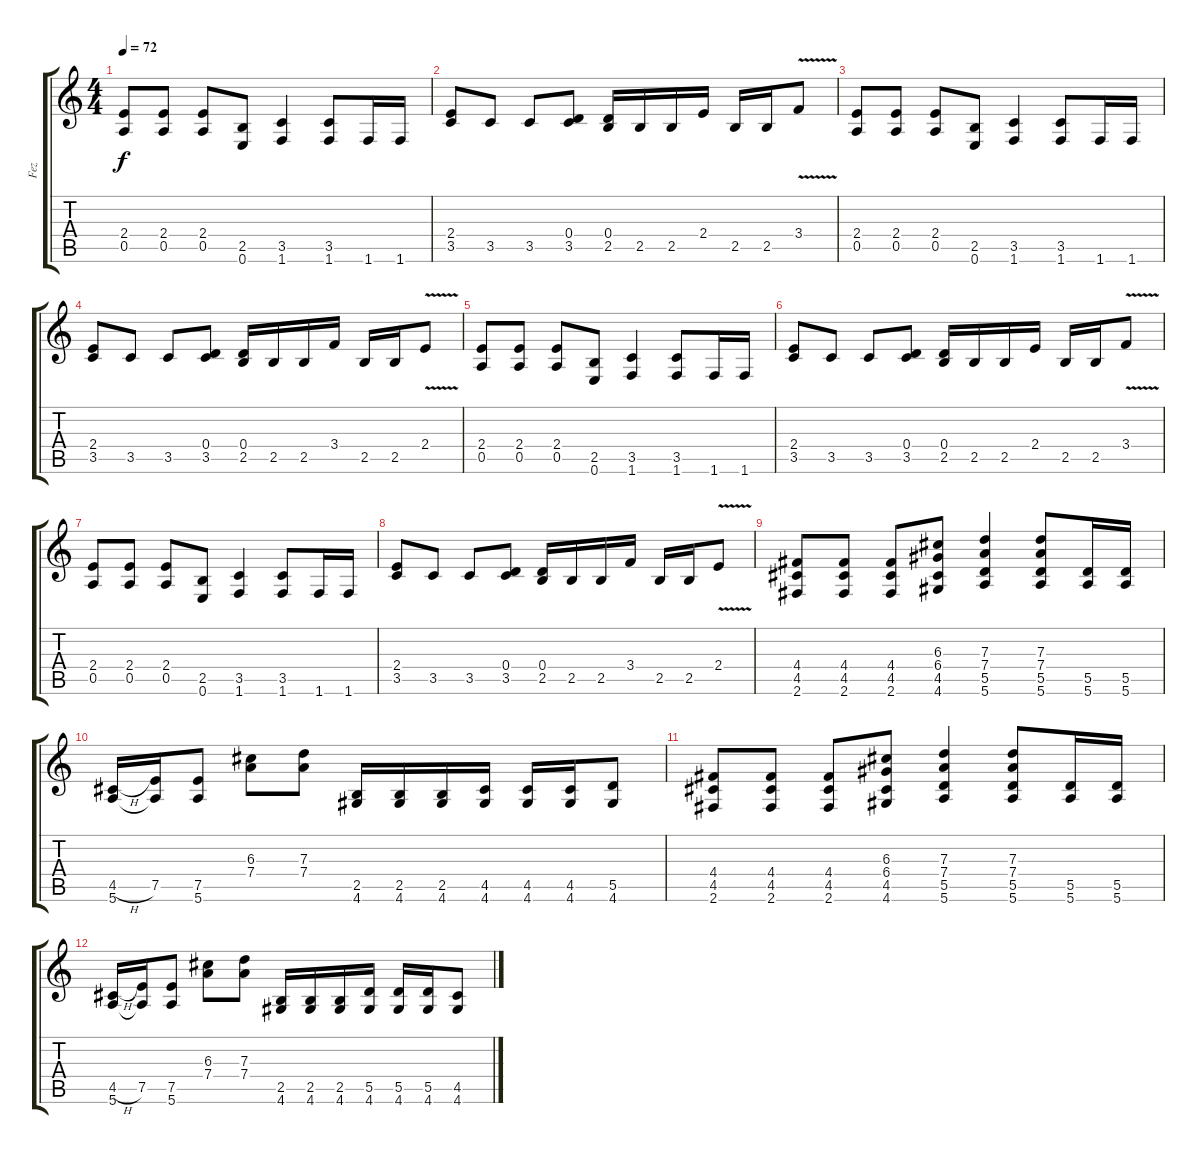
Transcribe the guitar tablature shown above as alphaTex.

\track ("Fez" "Fez") {instrument distortionguitar}
\staff {score tabs}
\tuning (E4 B3 G3 D3 A2 E2) {hide}
\ts (4 4)
\tempo 72
\clef g2
\ks c
(2.4 0.5).8{dy f} (2.4 0.5).8 (2.4 0.5).8 (2.5 0.6).8 (3.5 1.6).4 (3.5 1.6).8 1.6.16 1.6.16 |
(2.4 3.5).8 3.5.8 3.5.8 (0.4 3.5).8 (0.4 2.5).16 2.5.16 2.5.16 2.4.16 2.5.16 2.5.16 3.4{v}.8 |
(2.4 0.5).8 (2.4 0.5).8 (2.4 0.5).8 (2.5 0.6).8 (3.5 1.6).4 (3.5 1.6).8 1.6.16 1.6.16 |
(2.4 3.5).8 3.5.8 3.5.8 (0.4 3.5).8 (0.4 2.5).16 2.5.16 2.5.16 3.4.16 2.5.16 2.5.16 2.4{v}.8 |
(2.4 0.5).8 (2.4 0.5).8 (2.4 0.5).8 (2.5 0.6).8 (3.5 1.6).4 (3.5 1.6).8 1.6.16 1.6.16 |
(2.4 3.5).8 3.5.8 3.5.8 (0.4 3.5).8 (0.4 2.5).16 2.5.16 2.5.16 2.4.16 2.5.16 2.5.16 3.4{v}.8 |
(2.4 0.5).8 (2.4 0.5).8 (2.4 0.5).8 (2.5 0.6).8 (3.5 1.6).4 (3.5 1.6).8 1.6.16 1.6.16 |
(2.4 3.5).8 3.5.8 3.5.8 (0.4 3.5).8 (0.4 2.5).16 2.5.16 2.5.16 3.4.16 2.5.16 2.5.16 2.4{v}.8 |
(4.4 4.5 2.6).8 (4.4 4.5 2.6).8 (4.4 4.5 2.6).8 (6.3 6.4 4.5 4.6).8 (7.3 7.4 5.5 5.6).4 (7.3 7.4 5.5 5.6).8 (5.5 5.6).16 (5.5 5.6).16 |
(4.5{h} 5.6).16 (7.5 5.6{t}).16 (7.5 5.6).8 (6.3 7.4).8 (7.3 7.4).8 (2.5 4.6).16 (2.5 4.6).16 (2.5 4.6).16 (4.5 4.6).16 (4.5 4.6).16 (4.5 4.6).16 (5.5 4.6).8 |
(4.4 4.5 2.6).8 (4.4 4.5 2.6).8 (4.4 4.5 2.6).8 (6.3 6.4 4.5 4.6).8 (7.3 7.4 5.5 5.6).4 (7.3 7.4 5.5 5.6).8 (5.5 5.6).16 (5.5 5.6).16 |
(4.5{h} 5.6).16 (7.5 5.6{t}).16 (7.5 5.6).8 (6.3 7.4).8 (7.3 7.4).8 (2.5 4.6).16 (2.5 4.6).16 (2.5 4.6).16 (5.5 4.6).16 (5.5 4.6).16 (5.5 4.6).16 (4.5 4.6).8
